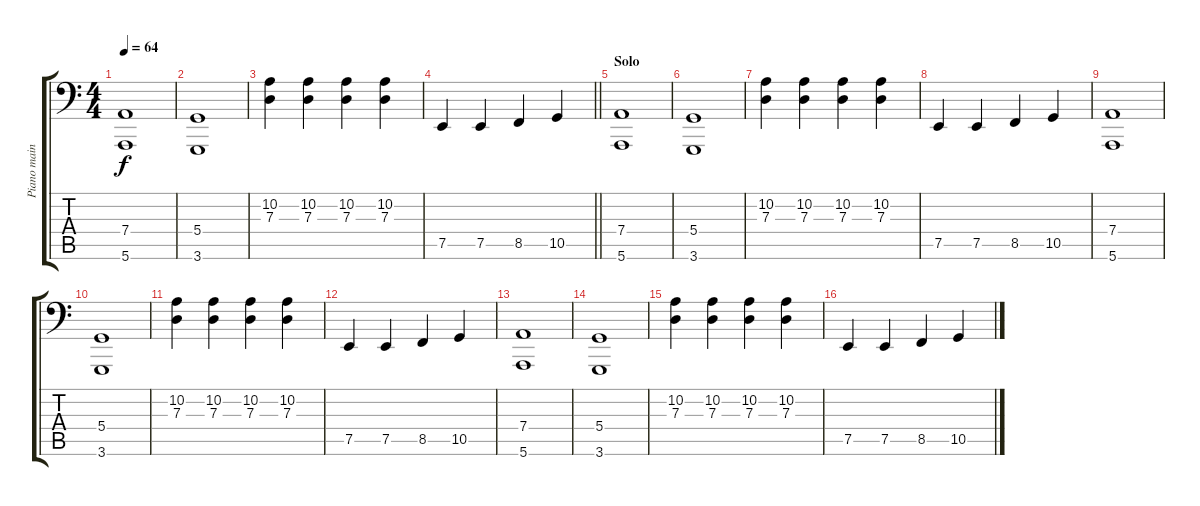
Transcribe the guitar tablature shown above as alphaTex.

\track ("Piano main gauche" "Piano main") {instrument acousticgrandpiano}
\staff {score tabs}
\tuning (E3 B2 G2 D2 A1 E1) {hide}
\ts (4 4)
\tempo 64
\clef f4
\ks c
(7.4 5.6).1{dy f} |
(5.4 3.6).1 |
(10.2 7.3).4 (10.2 7.3).4 (10.2 7.3).4 (10.2 7.3).4 |
\barLineRight lightlight
7.5.4 7.5.4 8.5.4 10.5.4 |
\section ("" "Solo")
(7.4 5.6).1 |
(5.4 3.6).1 |
(10.2 7.3).4 (10.2 7.3).4 (10.2 7.3).4 (10.2 7.3).4 |
7.5.4 7.5.4 8.5.4 10.5.4 |
(7.4 5.6).1 |
(5.4 3.6).1 |
(10.2 7.3).4 (10.2 7.3).4 (10.2 7.3).4 (10.2 7.3).4 |
7.5.4 7.5.4 8.5.4 10.5.4 |
(7.4 5.6).1 |
(5.4 3.6).1 |
(10.2 7.3).4 (10.2 7.3).4 (10.2 7.3).4 (10.2 7.3).4 |
7.5.4 7.5.4 8.5.4 10.5.4
